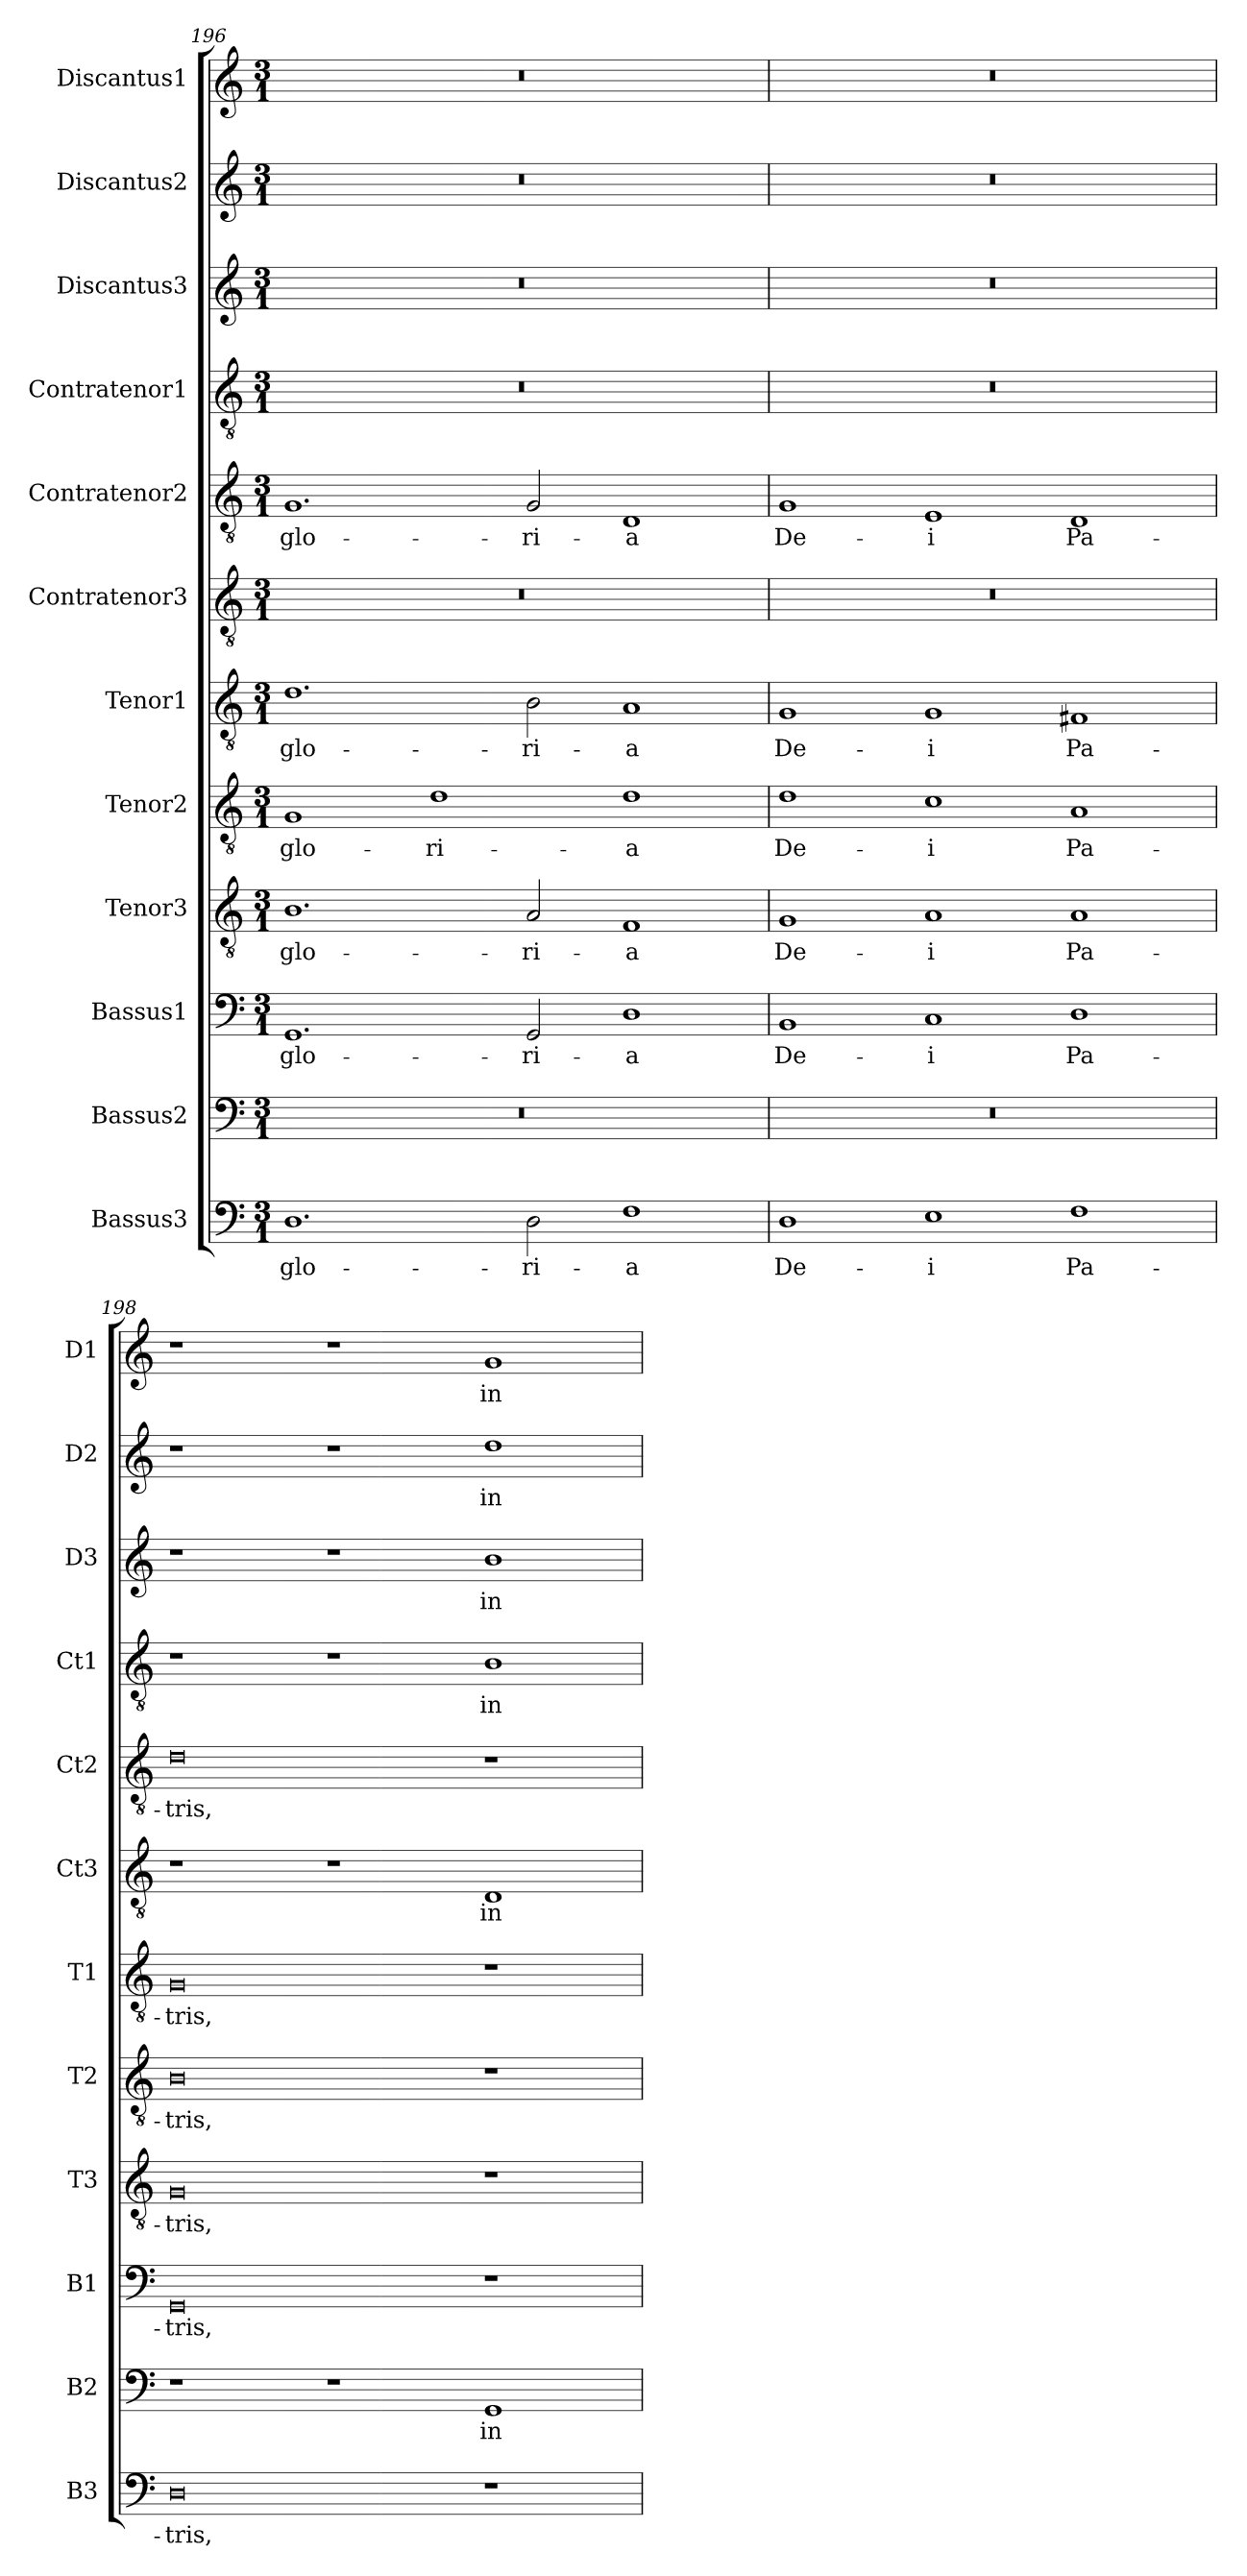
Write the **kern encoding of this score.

**kern	**text	**kern	**text	**kern	**text	**kern	**text	**kern	**text	**kern	**text	**kern	**text	**kern	**text	**kern	**text	**kern	**text	**kern	**text	**kern	**text
*part12	*part12	*part11	*part11	*part10	*part10	*part9	*part9	*part8	*part8	*part7	*part7	*part6	*part6	*part5	*part5	*part4	*part4	*part3	*part3	*part2	*part2	*part1	*part1
*staff12	*staff12	*staff11	*staff11	*staff10	*staff10	*staff9	*staff9	*staff8	*staff8	*staff7	*staff7	*staff6	*staff6	*staff5	*staff5	*staff4	*staff4	*staff3	*staff3	*staff2	*staff2	*staff1	*staff1
*I"Bassus3	*	*I"Bassus2	*	*I"Bassus1	*	*I"Tenor3	*	*I"Tenor2	*	*I"Tenor1	*	*I"Contratenor3	*	*I"Contratenor2	*	*I"Contratenor1	*	*I"Discantus3	*	*I"Discantus2	*	*I"Discantus1	*
*I'B3	*	*I'B2	*	*I'B1	*	*I'T3	*	*I'T2	*	*I'T1	*	*I'Ct3	*	*I'Ct2	*	*I'Ct1	*	*I'D3	*	*I'D2	*	*I'D1	*
*clefF4	*	*clefF4	*	*clefF4	*	*clefGv2	*	*clefGv2	*	*clefGv2	*	*clefGv2	*	*clefGv2	*	*clefGv2	*	*clefG2	*	*clefG2	*	*clefG2	*
*k[]	*	*k[]	*	*k[]	*	*k[]	*	*k[]	*	*k[]	*	*k[]	*	*k[]	*	*k[]	*	*k[]	*	*k[]	*	*k[]	*
*M3/1	*	*M3/1	*	*M3/1	*	*M3/1	*	*M3/1	*	*M3/1	*	*M3/1	*	*M3/1	*	*M3/1	*	*M3/1	*	*M3/1	*	*M3/1	*
=196	=196	=196	=196	=196	=196	=196	=196	=196	=196	=196	=196	=196	=196	=196	=196	=196	=196	=196	=196	=196	=196	=196	=196
1.D\	glo-	0.r	.	1.GG/	glo-	1.B\	glo-	1G/	glo-	1.d\	glo-	0.r	.	1.G/	glo-	0.r	.	0.r	.	0.r	.	0.r	.
.	.	.	.	.	.	.	.	1d\	-ri-	.	.	.	.	.	.	.	.	.	.	.	.	.	.
2D\	-ri-	.	.	2GG/	-ri-	2A/	-ri-	.	.	2B\	-ri-	.	.	2G/	-ri-	.	.	.	.	.	.	.	.
1F\	-a	.	.	1D\	-a	1F/	-a	1d\	-a	1A/	-a	.	.	1D/	-a	.	.	.	.	.	.	.	.
=197	=197	=197	=197	=197	=197	=197	=197	=197	=197	=197	=197	=197	=197	=197	=197	=197	=197	=197	=197	=197	=197	=197	=197
1D\	De-	0.r	.	1BB/	De-	1G/	De-	1d\	De-	1G/	De-	0.r	.	1G/	De-	0.r	.	0.r	.	0.r	.	0.r	.
1E\	-i	.	.	1C/	-i	1A/	-i	1c\	-i	1G/	-i	.	.	1E/	-i	.	.	.	.	.	.	.	.
1F\	Pa-	.	.	1D\	Pa-	1A/	Pa-	1A/	Pa-	1F#X/	Pa-	.	.	1D/	Pa-	.	.	.	.	.	.	.	.
=198	=198	=198	=198	=198	=198	=198	=198	=198	=198	=198	=198	=198	=198	=198	=198	=198	=198	=198	=198	=198	=198	=198	=198
0D\	-tris,	1r	.	0GG/	-tris,	0G/	-tris,	0B\	-tris,	0G/	-tris,	1r	.	0d\	-tris,	1r	.	1r	.	1r	.	1r	.
.	.	1r	.	.	.	.	.	.	.	.	.	1r	.	.	.	1r	.	1r	.	1r	.	1r	.
1r	.	1GG/	in	1r	.	1r	.	1r	.	1r	.	1D/	in	1r	.	1B\	in	1b\	in	1dd\	in	1g/	in
=	=	=	=	=	=	=	=	=	=	=	=	=	=	=	=	=	=	=	=	=	=	=	=
*-	*-	*-	*-	*-	*-	*-	*-	*-	*-	*-	*-	*-	*-	*-	*-	*-	*-	*-	*-	*-	*-	*-	*-
